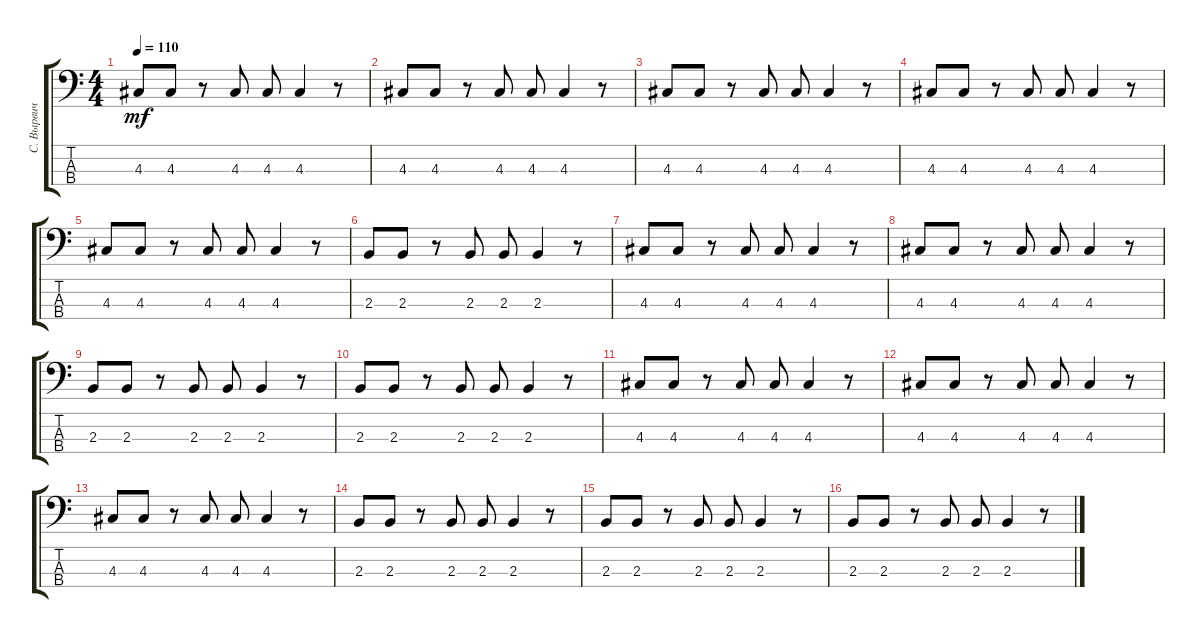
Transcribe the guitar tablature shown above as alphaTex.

\track ("С. Вырвич" "С. Вырвич") {instrument electricbassfinger}
\staff {score tabs}
\tuning (G2 D2 A1 E1) {hide}
\ts (4 4)
\tempo 110
\clef f4
\ks c
4.3.8{dy mf} 4.3.8 r.8 4.3.8 4.3.8 4.3.4 r.8 |
4.3.8 4.3.8 r.8 4.3.8 4.3.8 4.3.4 r.8 |
4.3.8 4.3.8 r.8 4.3.8 4.3.8 4.3.4 r.8 |
4.3.8 4.3.8 r.8 4.3.8 4.3.8 4.3.4 r.8 |
4.3.8 4.3.8 r.8 4.3.8 4.3.8 4.3.4 r.8 |
2.3.8 2.3.8 r.8 2.3.8 2.3.8 2.3.4 r.8 |
4.3.8 4.3.8 r.8 4.3.8 4.3.8 4.3.4 r.8 |
4.3.8 4.3.8 r.8 4.3.8 4.3.8 4.3.4 r.8 |
2.3.8 2.3.8 r.8 2.3.8 2.3.8 2.3.4 r.8 |
2.3.8 2.3.8 r.8 2.3.8 2.3.8 2.3.4 r.8 |
4.3.8 4.3.8 r.8 4.3.8 4.3.8 4.3.4 r.8 |
4.3.8 4.3.8 r.8 4.3.8 4.3.8 4.3.4 r.8 |
4.3.8 4.3.8 r.8 4.3.8 4.3.8 4.3.4 r.8 |
2.3.8 2.3.8 r.8 2.3.8 2.3.8 2.3.4 r.8 |
2.3.8 2.3.8 r.8 2.3.8 2.3.8 2.3.4 r.8 |
2.3.8 2.3.8 r.8 2.3.8 2.3.8 2.3.4 r.8
